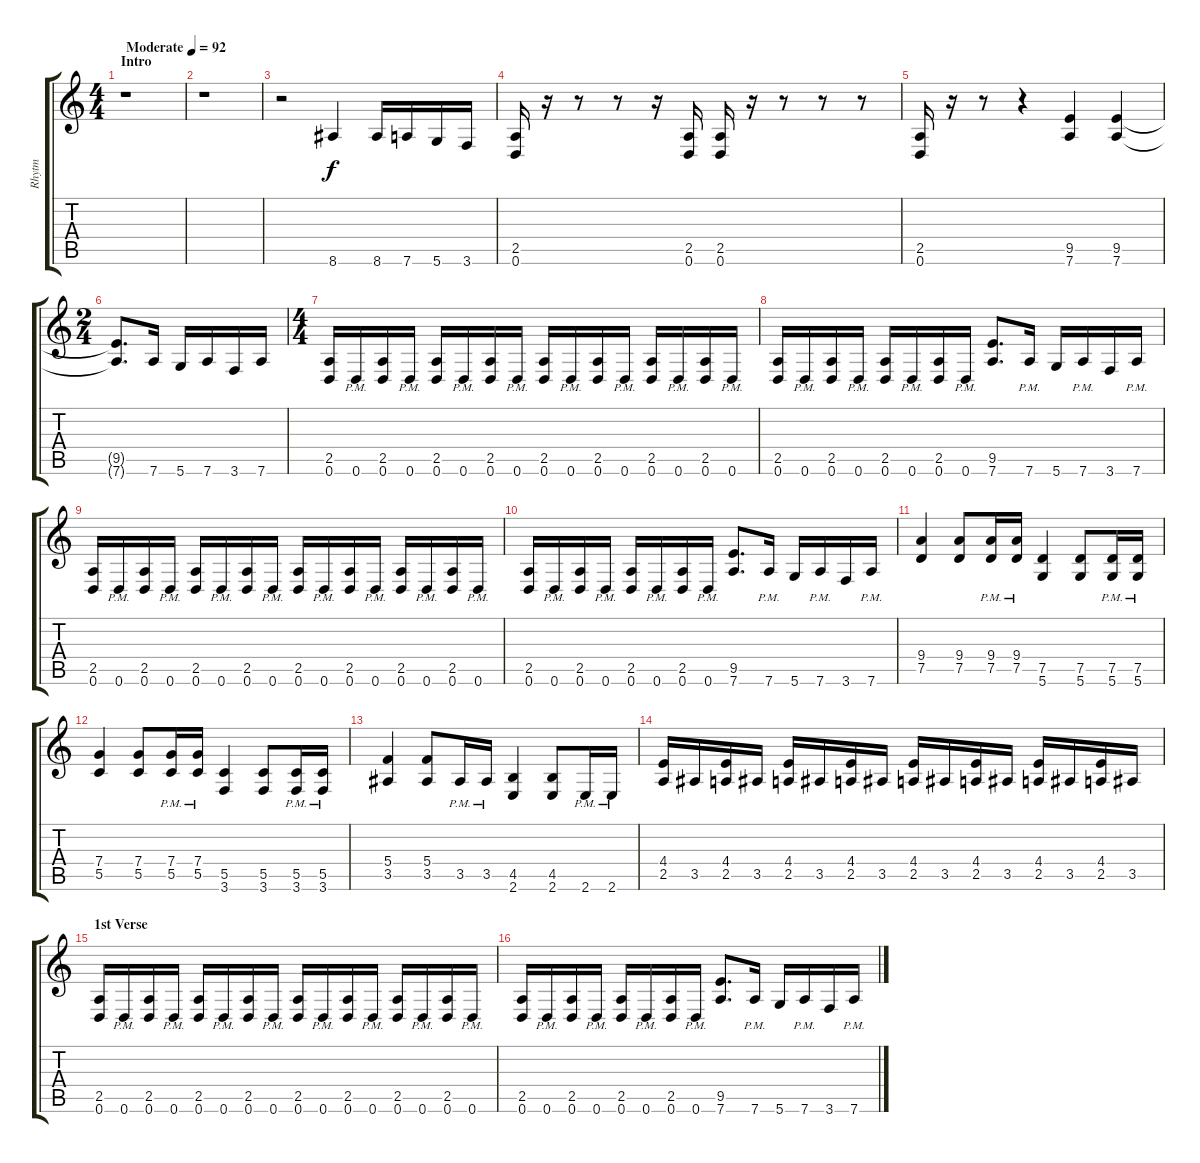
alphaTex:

\track ("Rhytm" "Rhytm") {instrument distortionguitar}
\staff {score tabs}
\tuning (D4 A3 F3 C3 G2 D2) {hide}
\ts (4 4)
\section ("" "Intro")
\tempo (92 "Moderate")
\clef g2
\ks c
r.1{dy f instrument distortionguitar} |
r.1 |
r.2 8.6.4 8.6.16 7.6.16 5.6.16 3.6.16 |
(2.5 0.6).16 r.16 r.8 r.8 r.16 (2.5 0.6).16 (2.5 0.6).16 r.16 r.8 r.8 r.8 |
(2.5 0.6).16 r.16 r.8 r.4 (9.5 7.6).4 (9.5 7.6).4 |
\ts (2 4)
(9.5{t} 7.6{t}).8{d} 7.6.16 5.6.16 7.6.16 3.6.16 7.6.16 |
\ts (4 4)
(2.5 0.6).16 0.6{pm}.16 (2.5 0.6).16 0.6{pm}.16 (2.5 0.6).16 0.6{pm}.16 (2.5 0.6).16 0.6{pm}.16 (2.5 0.6).16 0.6{pm}.16 (2.5 0.6).16 0.6{pm}.16 (2.5 0.6).16 0.6{pm}.16 (2.5 0.6).16 0.6{pm}.16 |
(2.5 0.6).16 0.6{pm}.16 (2.5 0.6).16 0.6{pm}.16 (2.5 0.6).16 0.6{pm}.16 (2.5 0.6).16 0.6{pm}.16 (9.5 7.6).8{d} 7.6{pm}.16 5.6.16 7.6{pm}.16 3.6.16 7.6{pm}.16 |
(2.5 0.6).16 0.6{pm}.16 (2.5 0.6).16 0.6{pm}.16 (2.5 0.6).16 0.6{pm}.16 (2.5 0.6).16 0.6{pm}.16 (2.5 0.6).16 0.6{pm}.16 (2.5 0.6).16 0.6{pm}.16 (2.5 0.6).16 0.6{pm}.16 (2.5 0.6).16 0.6{pm}.16 |
(2.5 0.6).16 0.6{pm}.16 (2.5 0.6).16 0.6{pm}.16 (2.5 0.6).16 0.6{pm}.16 (2.5 0.6).16 0.6{pm}.16 (9.5 7.6).8{d} 7.6{pm}.16 5.6.16 7.6{pm}.16 3.6.16 7.6{pm}.16 |
(9.4 7.5).4 (9.4 7.5).8 (9.4{pm} 7.5{pm}).16 (9.4{pm} 7.5{pm}).16 (7.5 5.6).4 (7.5 5.6).8 (7.5{pm} 5.6{pm}).16 (7.5{pm} 5.6{pm}).16 |
(7.4 5.5).4 (7.4 5.5).8 (7.4{pm} 5.5{pm}).16 (7.4{pm} 5.5{pm}).16 (5.5 3.6).4 (5.5 3.6).8 (5.5{pm} 3.6{pm}).16 (5.5 3.6{pm}).16 |
(5.4 3.5).4 (5.4 3.5).8 3.5{pm}.16 3.5{pm}.16 (4.5 2.6).4 (4.5 2.6).8 2.6{pm}.16 2.6{pm}.16 |
(4.4 2.5).16 3.5.16 (4.4 2.5).16 3.5.16 (4.4 2.5).16 3.5.16 (4.4 2.5).16 3.5.16 (4.4 2.5).16 3.5.16 (4.4 2.5).16 3.5.16 (4.4 2.5).16 3.5.16 (4.4 2.5).16 3.5.16 |
\section ("" "1st Verse")
(2.5 0.6).16 0.6{pm}.16 (2.5 0.6).16 0.6{pm}.16 (2.5 0.6).16 0.6{pm}.16 (2.5 0.6).16 0.6{pm}.16 (2.5 0.6).16 0.6{pm}.16 (2.5 0.6).16 0.6{pm}.16 (2.5 0.6).16 0.6{pm}.16 (2.5 0.6).16 0.6{pm}.16 |
(2.5 0.6).16 0.6{pm}.16 (2.5 0.6).16 0.6{pm}.16 (2.5 0.6).16 0.6{pm}.16 (2.5 0.6).16 0.6{pm}.16 (9.5 7.6).8{d} 7.6{pm}.16 5.6.16 7.6{pm}.16 3.6.16 7.6{pm}.16
